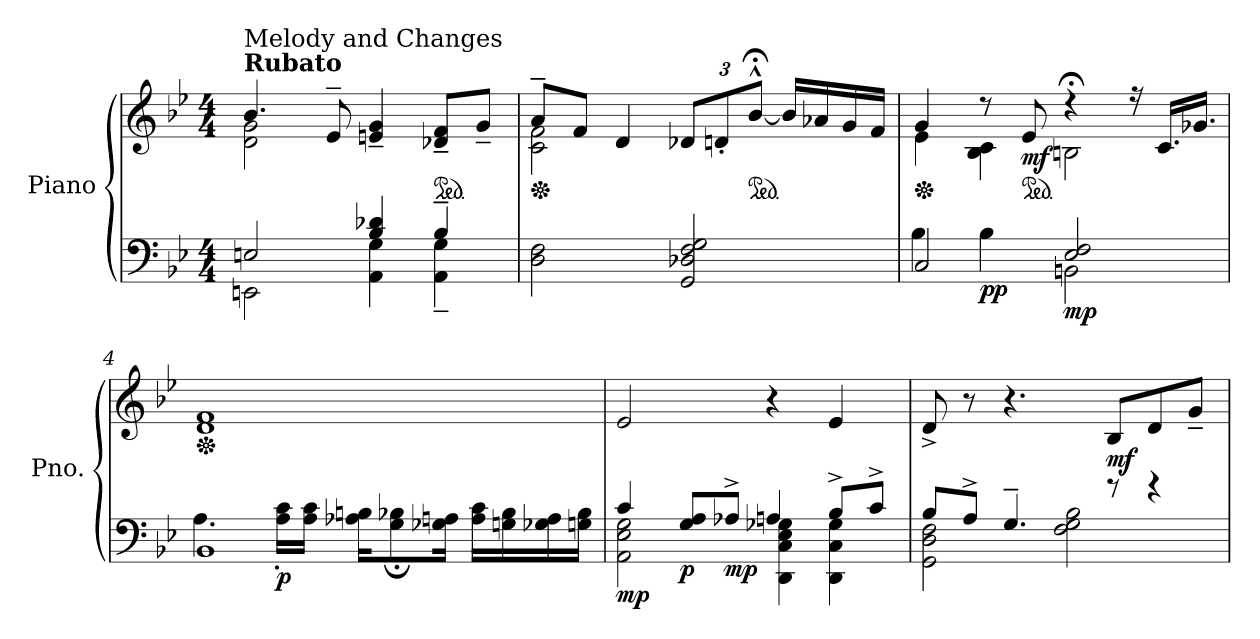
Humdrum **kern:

**kern	**kern	**dynam
*part1	*part1	*part1
*staff2	*staff1	*staff1/2
*I"Piano	*	*
*I'Pno.	*	*
*clefF4	*clefG2	*
*k[b-e-]	*k[b-e-]	*
*M4/4	*M4/4	*
*MM62	*MM62	*
=1	=1	=1
*^	*^	*
!	!	!LO:TX:a:B:t=Rubato	!	!
!	!	!LO:TX:a:t=Melody and Changes	!	!
!	!	!	!	!LO:DY:b=2
!	!	!	!	!LO:DY:n=1:b
2En/	2EEn\	4.b-/	2d\ 2g\	mp mf
.	.	8e-~/	.	.
4B-/ 4d-X/	4AA\ 4G\	4en/~ 4g/~	2ryy	.
*	*	*ped	*	*
4B-~/	4AA\~ 4G\~	8d-X/~ 8f/~L	.	.
.	.	8g~/J	.	.
*v	*v	*	*	*
=2	=2	=2	=2
*	*Xped	*	*
2D\ 2F\	8a~/L	2c\ 2f\	.
.	8f/J	.	.
.	4d/	.	.
*	*Xbrackettup	*	*
2GG/ 2D-X/ 2F/ 2G/	12d-X/L	2ryy	.
.	12dn'/	.	.
*	*ped	*	*
.	[12b-;<^^/J	.	.
.	16b-/LL]	.	.
.	16a-X/	.	.
.	16g/	.	.
.	16f/JJ	.	.
=3	=3	=3	=3
*^	*	*	*
*	*	*Xped	*	*
2C/	4B-\	4g/	4e-\	.
!	!	!	!	!LO:DY:b=2
!	!	!	!	!LO:DY:n=1:b
.	4B-\	8r	4B-\ 4c\	p p
*	*	*ped	*	*
!	!	!	!	!LO:DY:n=2:b
.	.	8e-/	.	mf
!	!	!	!	!LO:DY:n=3:b=2
2E-/ 2F/	2BBn\	4r;<	2Bn\	mp
.	.	16r	.	.
.	.	16.c/LL	.	.
.	.	16.g-X/JJ	.	.
!!LO:LB:g=z	!!
=4	=4	=4	=4	=4
*	*	*Xped	*	*
1BB-	4.A\	1f	1d	.
!	!	!	!	!LO:DY:b=2
.	16A\' 16c\'LL	.	.	p
.	16A\ 16c\JJ	.	.	.
.	16A-X\ 16Bn\KL	.	.	.
.	8G\;< 8B-X\;<	.	.	.
.	16G-X\ 16An\Jk	.	.	.
.	16A\ 16c\LL	.	.	.
.	16Gn\ 16B-\	.	.	.
.	16G-X\ 16A\	.	.	.
.	16Gn\ 16B-\JJ	.	.	.
*	*	*v	*v	*
=5	=5	=5	=5
!	!	!	!LO:DY:b=2
4c/	2AA\ 2E-\ 2G\	2e-/	mp
!	!	!	!LO:DY:b=2
8G/ 8A/L	.	.	p
!	!	!	!LO:DY:b=2
8A-X^/J	.	.	mp
4An/	4DD\ 4C\ 4E-\ 4G-X\	4r	.
8B-^/L	4DD\ 4C\ 4G-\	4e-/	.
8c^/J	.	.	.
=6	=6	=6	=6
8B-/L	2GG\ 2D\ 2F\	8d^/	.
8A^/J	.	8r	.
4.G~/	.	4.r	.
.	2F\ 2G\ 2B-\	.	.
!	!	!	!LO:DY:b
8r	.	8B-/L	mf
4r	.	8d/	.
.	.	8g~/J	.
*v	*v	*	*
=	=	=
*-	*-	*-
